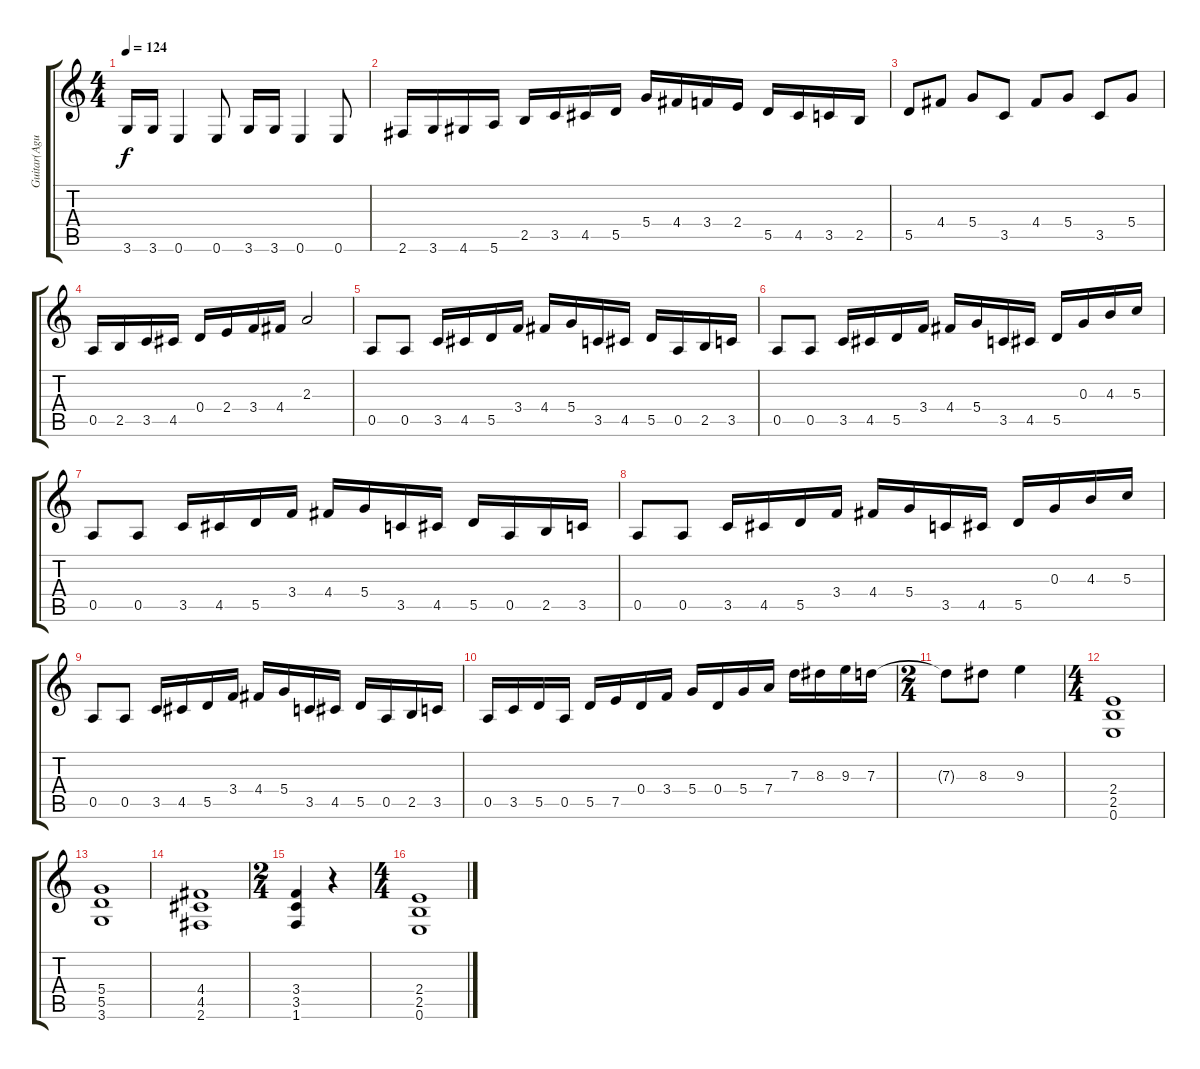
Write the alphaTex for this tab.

\track ("Guitar(Agunk)" "Guitar(Agu") {instrument distortionguitar}
\staff {score tabs}
\tuning (E4 B3 G3 D3 A2 E2) {hide}
\ts (4 4)
\tempo 124
\clef g2
\ks c
3.6.16{dy f} 3.6.16 0.6.4 0.6.8 3.6.16 3.6.16 0.6.4 0.6.8 |
2.6.16 3.6.16 4.6.16 5.6.16 2.5.16 3.5.16 4.5.16 5.5.16 5.4.16 4.4.16 3.4.16 2.4.16 5.5.16 4.5.16 3.5.16 2.5.16 |
5.5.8 4.4.8 5.4.8 3.5.8 4.4.8 5.4.8 3.5.8 5.4.8 |
0.5.16 2.5.16 3.5.16 4.5.16 0.4.16 2.4.16 3.4.16 4.4.16 2.3.2 |
0.5.8 0.5.8 3.5.16 4.5.16 5.5.16 3.4.16 4.4.16 5.4.16 3.5.16 4.5.16 5.5.16 0.5.16 2.5.16 3.5.16 |
0.5.8 0.5.8 3.5.16 4.5.16 5.5.16 3.4.16 4.4.16 5.4.16 3.5.16 4.5.16 5.5.16 0.3.16 4.3.16 5.3.16 |
0.5.8 0.5.8 3.5.16 4.5.16 5.5.16 3.4.16 4.4.16 5.4.16 3.5.16 4.5.16 5.5.16 0.5.16 2.5.16 3.5.16 |
0.5.8 0.5.8 3.5.16 4.5.16 5.5.16 3.4.16 4.4.16 5.4.16 3.5.16 4.5.16 5.5.16 0.3.16 4.3.16 5.3.16 |
0.5.8 0.5.8 3.5.16 4.5.16 5.5.16 3.4.16 4.4.16 5.4.16 3.5.16 4.5.16 5.5.16 0.5.16 2.5.16 3.5.16 |
0.5.16 3.5.16 5.5.16 0.5.16 5.5.16 7.5.16 0.4.16 3.4.16 5.4.16 0.4.16 5.4.16 7.4.16 7.3.16 8.3.16 9.3.16 7.3.16 |
\ts (2 4)
7.3{t}.8 8.3.8 9.3.4 |
\ts (4 4)
(2.4 2.5 0.6).1 |
(5.4 5.5 3.6).1 |
(4.4 4.5 2.6).1 |
\ts (2 4)
(3.4 3.5 1.6).4 r.4 |
\ts (4 4)
(2.4 2.5 0.6).1
